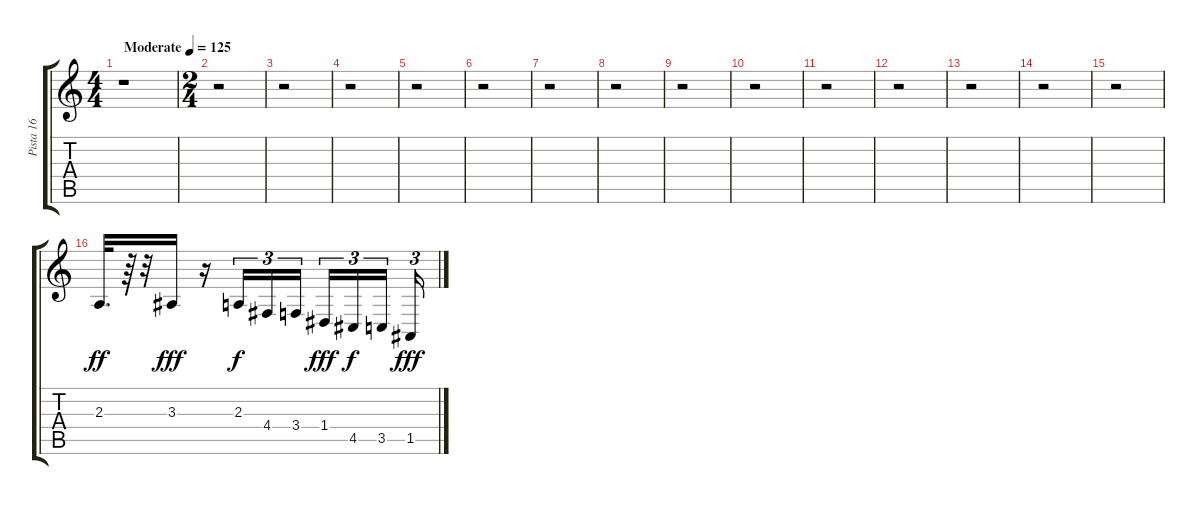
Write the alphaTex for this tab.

\track ("Pista 16" "Pista 16") {instrument tenorsax}
\staff {score tabs}
\tuning (E4 B3 G3 D3 A2 E2) {hide}
\ts (4 4)
\tempo (125 "Moderate")
\clef g2
\ks c
r.1{dy ff instrument tenorsax} |
\ts (2 4)
r.2 |
r.2 |
r.2 |
r.2 |
r.2 |
r.2 |
r.2 |
r.2 |
r.2 |
r.2 |
r.2 |
r.2 |
r.2 |
r.2 |
2.3.32{d volume 13 balance 8 instrument tenorsax} r.64 r.32 3.3.16{dy fff} r.16 2.3.16{tu (3 2) dy f} 4.4.16{tu (3 2)} 3.4.16{tu (3 2) beam splitsecondary} 1.4.16{tu (3 2) dy fff} 4.5.16{tu (3 2) dy f} 3.5.16{tu (3 2) beam splitsecondary} 1.5.16{tu (3 2) dy fff}
